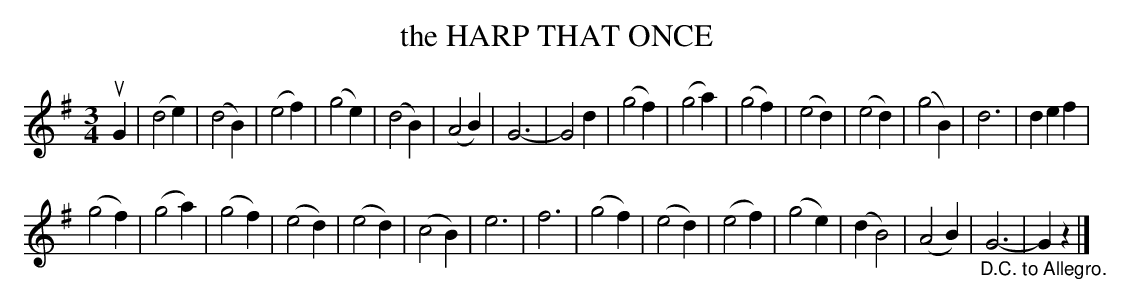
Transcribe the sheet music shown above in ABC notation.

X:1
T: the HARP THAT ONCE
M: 3/4
L: 1/4
K: G
uG |\
(d2e) | (d2B) | (e2f) | (g2e) |\
(d2B) | (A2B) | G3- | G2 d |\
(g2f) | (g2a) | (g2f) | (e2d) |\
(e2d) | (g2B) | d3 | def |
(g2f) | (g2a) | (g2f) | (e2d) |\
(e2d) | (c2B) | e3 | f3 |\
(g2f) | (e2d) | (e2f) | (g2e) |\
(dB2) | (A2B) | "_D.C. to Allegro."G3- | Gz |]
